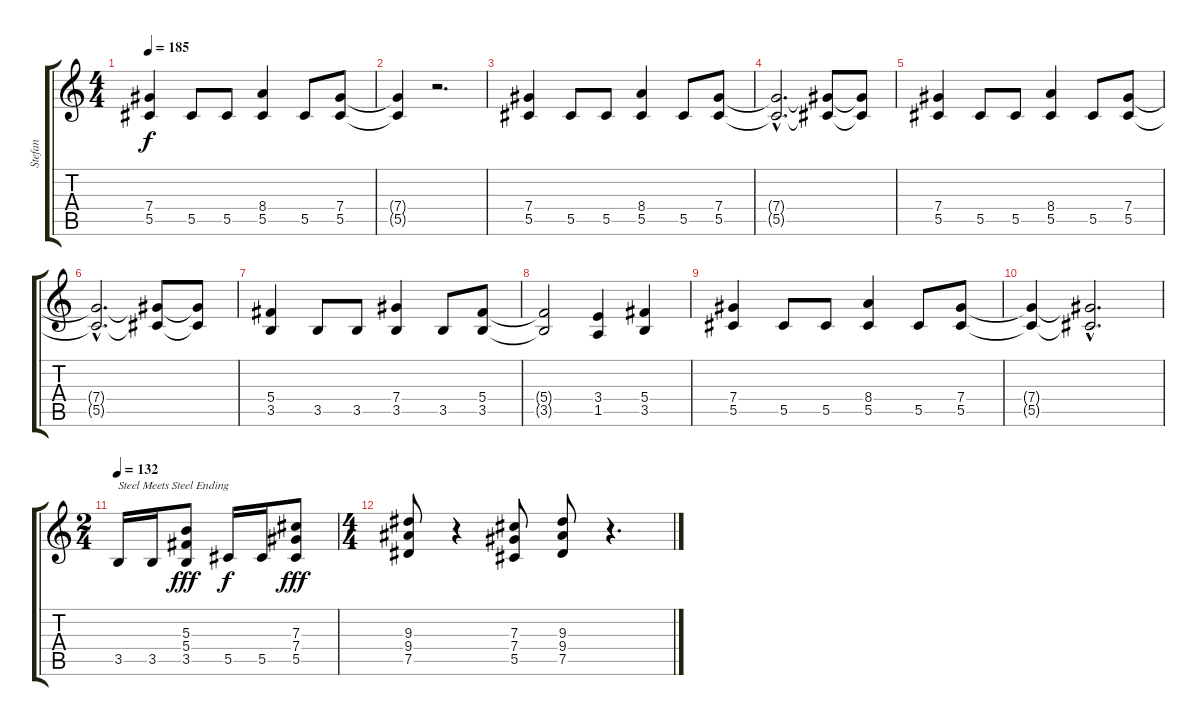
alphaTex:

\track ("Stefan" "Stefan") {instrument distortionguitar}
\staff {score tabs}
\tuning (Eb4 Bb3 Gb3 Db3 Ab2 Eb2) {hide}
\ts (4 4)
\tempo 185
\clef g2
\ks c
(7.4 5.5).4{dy f} 5.5.8 5.5.8 (8.4 5.5).4 5.5.8 (7.4 5.5).8 |
(7.4{t} 5.5{t}).4 r.2{d} |
(7.4 5.5).4 5.5.8 5.5.8 (8.4 5.5).4 5.5.8 (7.4 5.5).8 |
(7.4{hac t} 5.5{hac t}).2{d} (7.4{t} 5.5{t}).8 (7.4{t} 5.5{t}).8 |
(7.4 5.5).4 5.5.8 5.5.8 (8.4 5.5).4 5.5.8 (7.4 5.5).8 |
(7.4{hac t} 5.5{hac t}).2{d} (7.4{t} 5.5{t}).8 (7.4{t} 5.5{t}).8 |
(5.4 3.5).4 3.5.8 3.5.8 (7.4 3.5).4 3.5.8 (5.4 3.5).8 |
(5.4{t} 3.5{t}).2 (3.4 1.5).4 (5.4 3.5).4 |
(7.4 5.5).4 5.5.8 5.5.8 (8.4 5.5).4 5.5.8 (7.4 5.5).8 |
\section ("" "")
(7.4{t} 5.5{t}).4 (7.4{hac t} 5.5{hac t}).2{d} |
\ts (2 4)
\section ("" "")
\tempo 132
3.5.16{txt "Steel Meets Steel Ending"} 3.5.16 (5.3 5.4 3.5).8{dy fff} 5.5.16{dy f} 5.5.16 (7.3 7.4 5.5).8{dy fff} |
\ts (4 4)
(9.3 9.4 7.5).8 r.4 (7.3 7.4 5.5).8 (9.3 9.4 7.5).8 r.4{d}
